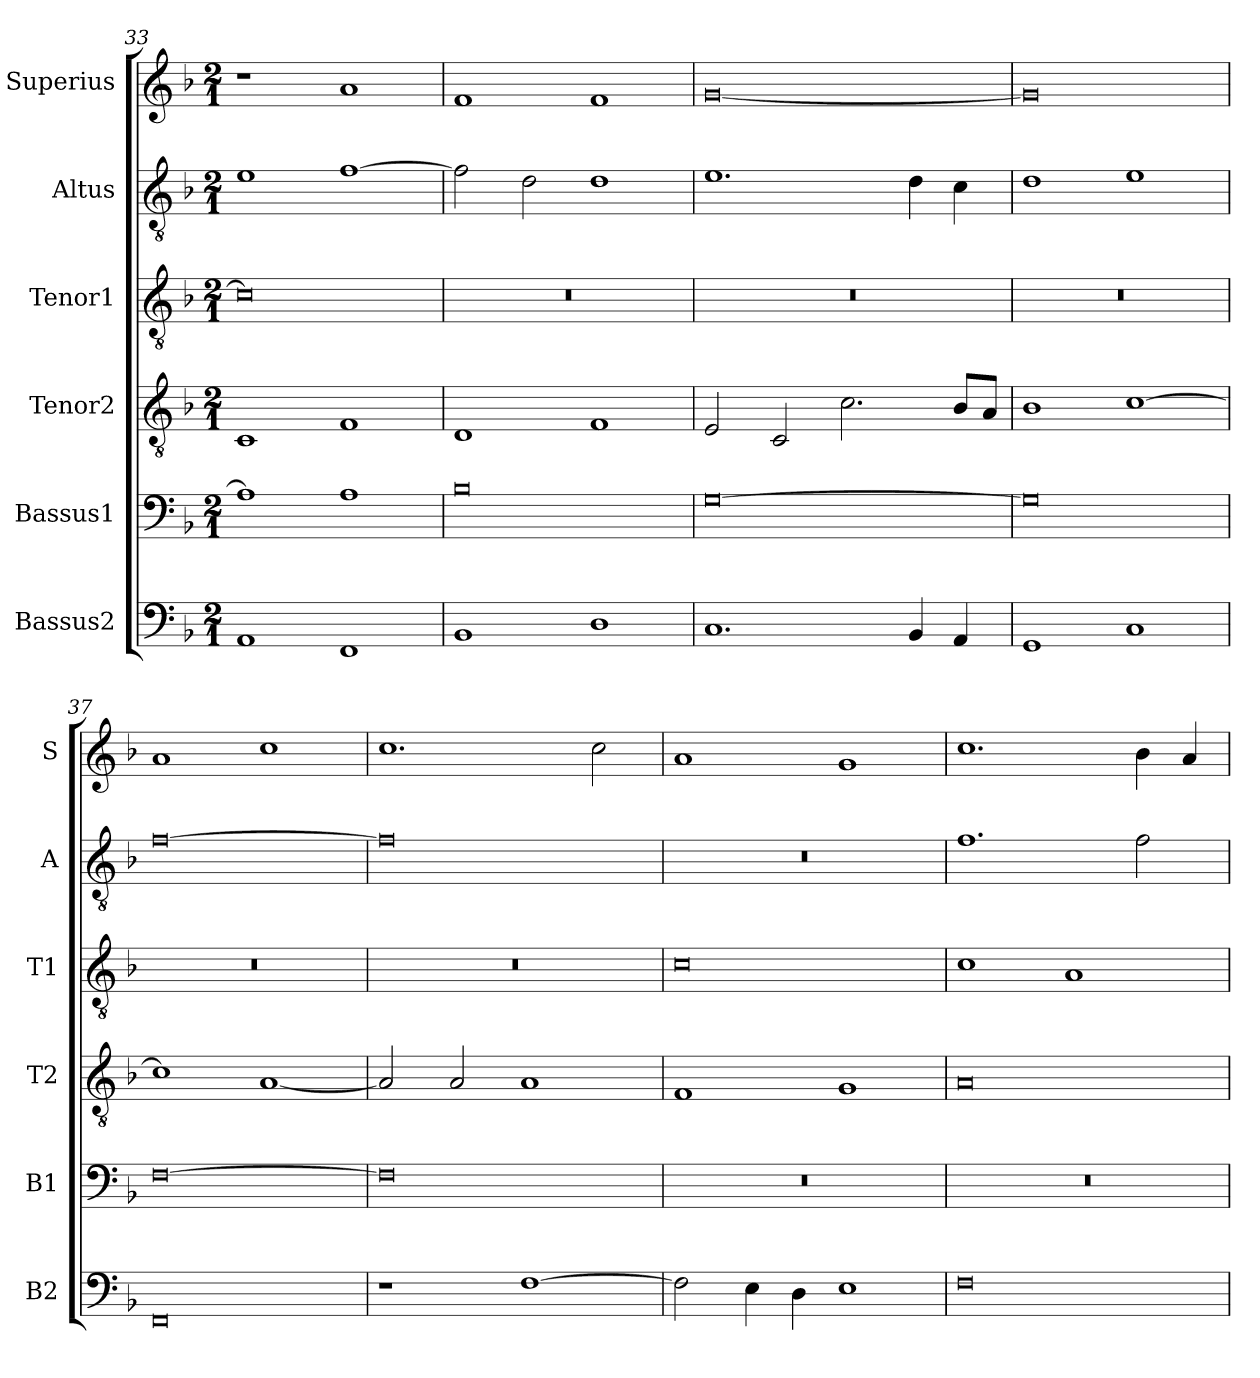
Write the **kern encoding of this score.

**kern	**kern	**kern	**kern	**kern	**kern
*part6	*part5	*part4	*part3	*part2	*part1
*staff6	*staff5	*staff4	*staff3	*staff2	*staff1
*I"Bassus2	*I"Bassus1	*I"Tenor2	*I"Tenor1	*I"Altus	*I"Superius
*I'B2	*I'B1	*I'T2	*I'T1	*I'A	*I'S
*clefF4	*clefF4	*clefGv2	*clefGv2	*clefGv2	*clefG2
*k[b-]	*k[b-]	*k[b-]	*k[b-]	*k[b-]	*k[b-]
*M2/1	*M2/1	*M2/1	*M2/1	*M2/1	*M2/1
=33	=33	=33	=33	=33	=33
1AA	1A]	1C	0c]	1e	1r
1FF	1A	1F	.	[1f	1a
=34	=34	=34	=34	=34	=34
1BB-	0B-	1D	0r	2f\]	1f
.	.	.	.	2d\	.
1D	.	1F	.	1d	1f
=35	=35	=35	=35	=35	=35
1.C	[0G	2E/	0r	1.e	[0g
.	.	2C/	.	.	.
.	.	2.c\	.	.	.
4BB-/	.	.	.	4d\	.
4AA/	.	8B-/L	.	4c\	.
.	.	8A/J	.	.	.
=36	=36	=36	=36	=36	=36
1GG	0G]	1B-	0r	1d	0g]
1C	.	[1c	.	1e	.
=37	=37	=37	=37	=37	=37
0FF	[0F	1c]	0r	[0f	1a
.	.	[1A	.	.	1cc
=38	=38	=38	=38	=38	=38
1r	0F]	2A/]	0r	0f]	1.cc
.	.	2A/	.	.	.
[1F	.	1A	.	.	.
.	.	.	.	.	2cc\
=39	=39	=39	=39	=39	=39
2F\]	0r	1F	0c	0r	1a
4E\	.	.	.	.	.
4D\	.	.	.	.	.
1E	.	1G	.	.	1g
=40	=40	=40	=40	=40	=40
0F	0r	0A	1c	1.f	1.cc
.	.	.	1A	.	.
.	.	.	.	2f\	4b-\
.	.	.	.	.	4a/
=	=	=	=	=	=
*-	*-	*-	*-	*-	*-
